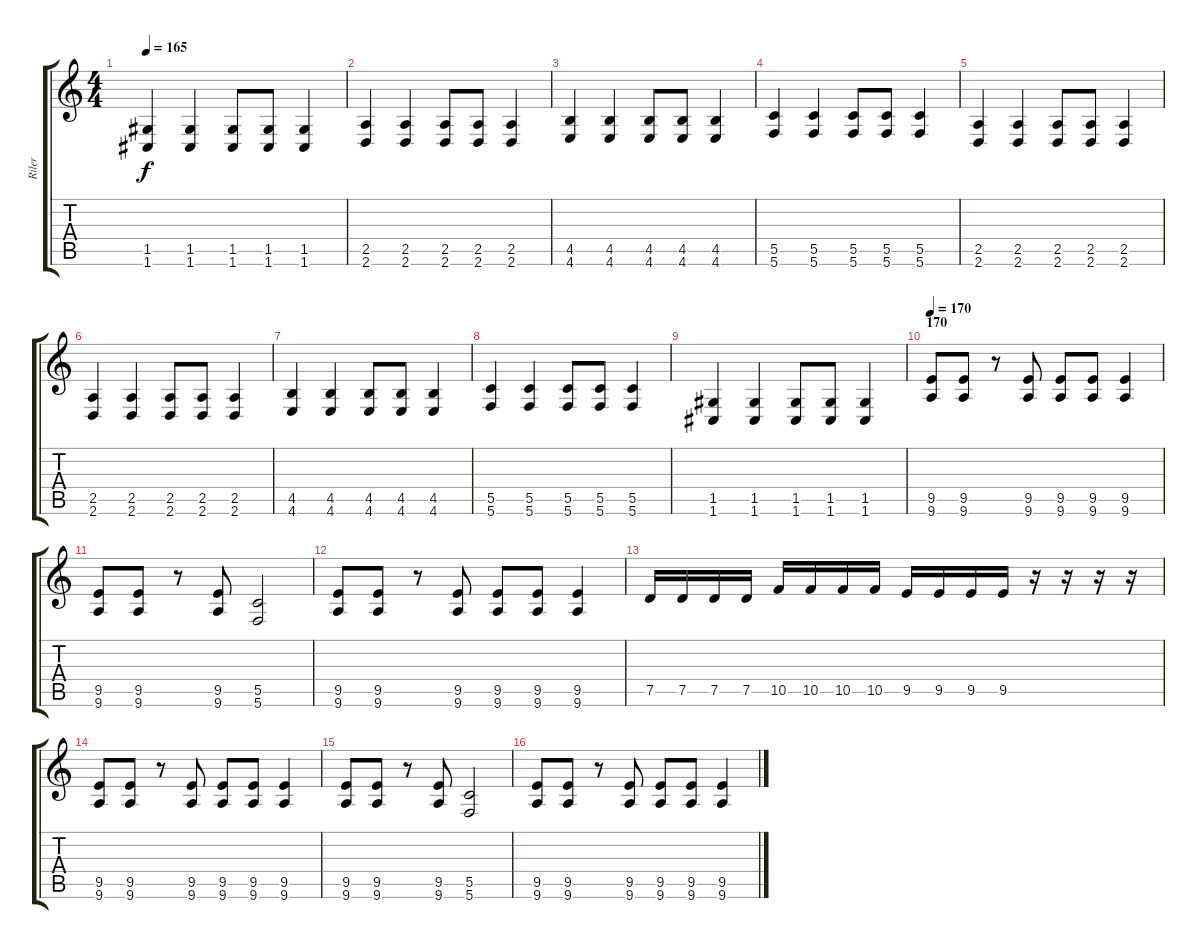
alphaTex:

\track ("Riler" "Riler") {instrument distortionguitar}
\staff {score tabs}
\tuning (D4 A3 F3 C3 G2 C2) {hide}
\ts (4 4)
\tempo 165
\clef g2
\ks c
(1.5 1.6).4{dy f} (1.5 1.6).4 (1.5 1.6).8 (1.5 1.6).8 (1.5 1.6).4 |
(2.5 2.6).4 (2.5 2.6).4 (2.5 2.6).8 (2.5 2.6).8 (2.5 2.6).4 |
(4.5 4.6).4 (4.5 4.6).4 (4.5 4.6).8 (4.5 4.6).8 (4.5 4.6).4 |
(5.5 5.6).4 (5.5 5.6).4 (5.5 5.6).8 (5.5 5.6).8 (5.5 5.6).4 |
(2.5 2.6).4 (2.5 2.6).4 (2.5 2.6).8 (2.5 2.6).8 (2.5 2.6).4 |
(2.5 2.6).4 (2.5 2.6).4 (2.5 2.6).8 (2.5 2.6).8 (2.5 2.6).4 |
(4.5 4.6).4 (4.5 4.6).4 (4.5 4.6).8 (4.5 4.6).8 (4.5 4.6).4 |
(5.5 5.6).4 (5.5 5.6).4 (5.5 5.6).8 (5.5 5.6).8 (5.5 5.6).4 |
(1.5 1.6).4 (1.5 1.6).4 (1.5 1.6).8 (1.5 1.6).8 (1.5 1.6).4 |
\section ("" "170")
\tempo 170
(9.5 9.6).8 (9.5 9.6).8 r.8 (9.5 9.6).8 (9.5 9.6).8 (9.5 9.6).8 (9.5 9.6).4 |
(9.5 9.6).8 (9.5 9.6).8 r.8 (9.5 9.6).8 (5.5 5.6).2 |
(9.5 9.6).8 (9.5 9.6).8 r.8 (9.5 9.6).8 (9.5 9.6).8 (9.5 9.6).8 (9.5 9.6).4 |
7.5.16 7.5.16 7.5.16 7.5.16 10.5.16 10.5.16 10.5.16 10.5.16 9.5.16 9.5.16 9.5.16 9.5.16 r.16 r.16 r.16 r.16 |
(9.5 9.6).8 (9.5 9.6).8 r.8 (9.5 9.6).8 (9.5 9.6).8 (9.5 9.6).8 (9.5 9.6).4 |
(9.5 9.6).8 (9.5 9.6).8 r.8 (9.5 9.6).8 (5.5 5.6).2 |
(9.5 9.6).8 (9.5 9.6).8 r.8 (9.5 9.6).8 (9.5 9.6).8 (9.5 9.6).8 (9.5 9.6).4
